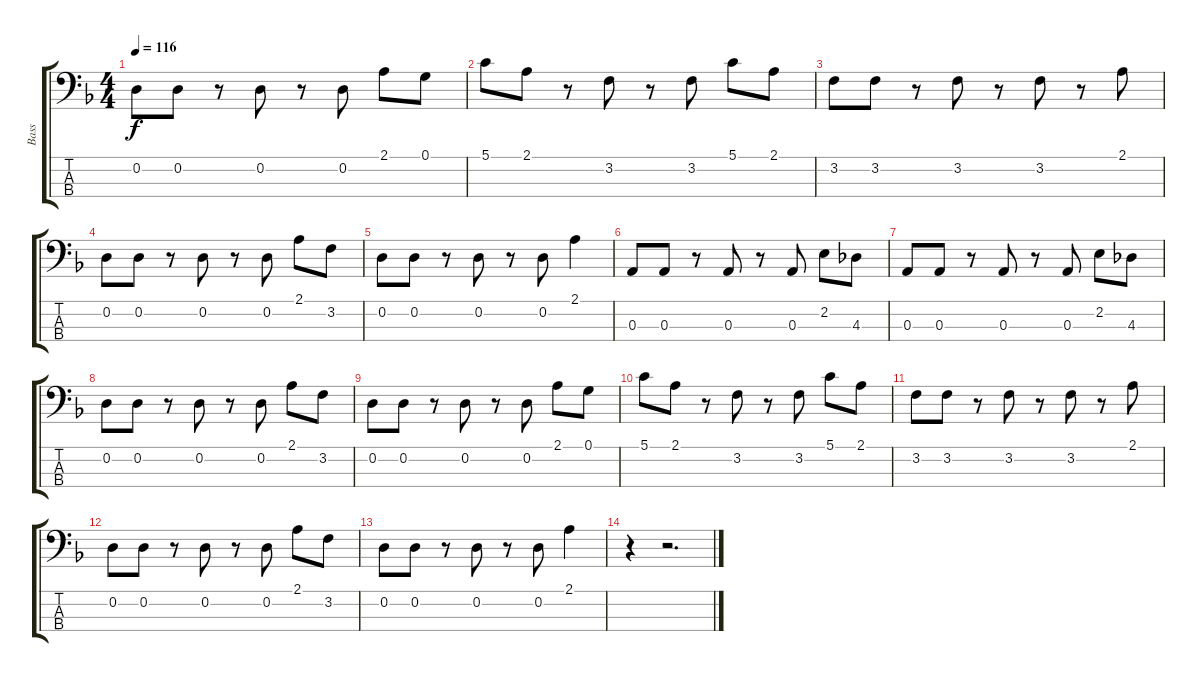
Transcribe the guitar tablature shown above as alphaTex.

\track ("Bass" "Bass") {instrument electricbassfinger}
\staff {score tabs}
\tuning (G2 D2 A1 E1) {hide}
\ts (4 4)
\tempo 116
\clef f4
\ks dminor
0.2.8{dy f} 0.2.8 r.8 0.2.8 r.8 0.2.8 2.1.8 0.1.8 |
5.1.8 2.1.8 r.8 3.2.8 r.8 3.2.8 5.1.8 2.1.8 |
3.2.8 3.2.8 r.8 3.2.8 r.8 3.2.8 r.8 2.1.8 |
0.2.8 0.2.8 r.8 0.2.8 r.8 0.2.8 2.1.8 3.2.8 |
0.2.8 0.2.8 r.8 0.2.8 r.8 0.2.8 2.1.4 |
0.3.8{volume 4} 0.3.8 r.8 0.3.8 r.8 0.3.8 2.2.8 4.3.8 |
0.3.8 0.3.8 r.8 0.3.8 r.8 0.3.8 2.2.8 4.3.8 |
0.2.8 0.2.8 r.8 0.2.8 r.8 0.2.8 2.1.8 3.2.8 |
0.2.8 0.2.8 r.8 0.2.8 r.8 0.2.8 2.1.8 0.1.8{volume 8} |
5.1.8{volume 8} 2.1.8 r.8 3.2.8 r.8 3.2.8 5.1.8 2.1.8 |
3.2.8 3.2.8 r.8 3.2.8 r.8 3.2.8 r.8 2.1.8 |
0.2.8 0.2.8 r.8 0.2.8 r.8 0.2.8 2.1.8 3.2.8 |
0.2.8 0.2.8 r.8 0.2.8 r.8 0.2.8 2.1.4 |
r.4{volume 0} r.2{d}
